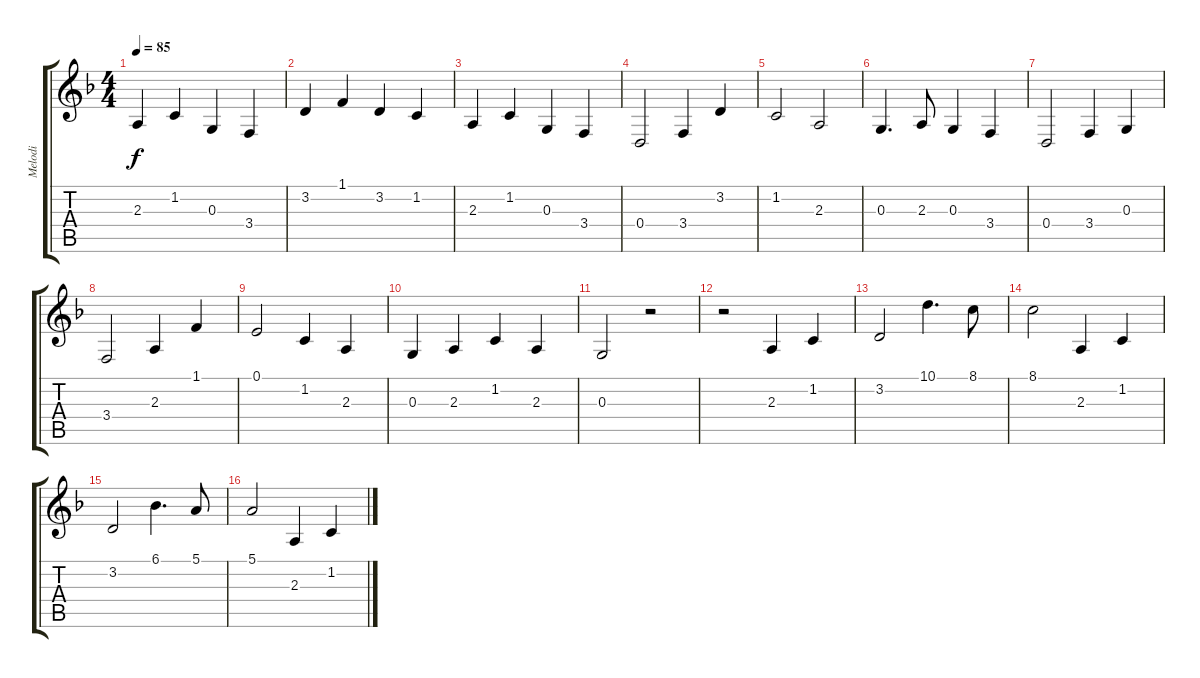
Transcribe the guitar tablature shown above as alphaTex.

\track ("Melodi" "Melodi") {instrument viola}
\staff {score tabs}
\tuning (E4 B3 G3 D3 A2 E2) {hide}
\ts (4 4)
\tempo 85
\clef g2
\ks f
2.3.4{dy f} 1.2.4 0.3.4 3.4.4 |
3.2.4 1.1.4 3.2.4 1.2.4 |
2.3.4 1.2.4 0.3.4 3.4.4 |
0.4.2 3.4.4 3.2.4 |
1.2.2 2.3.2 |
0.3.4{d} 2.3.8 0.3.4 3.4.4 |
0.4.2 3.4.4 0.3.4 |
3.4.2 2.3.4 1.1.4 |
0.1.2 1.2.4 2.3.4 |
0.3.4 2.3.4 1.2.4 2.3.4 |
0.3.2 r.2 |
r.2 2.3.4 1.2.4 |
3.2.2 10.1.4{d} 8.1.8 |
8.1.2 2.3.4 1.2.4 |
3.2.2 6.1.4{d} 5.1.8 |
5.1.2 2.3.4 1.2.4
